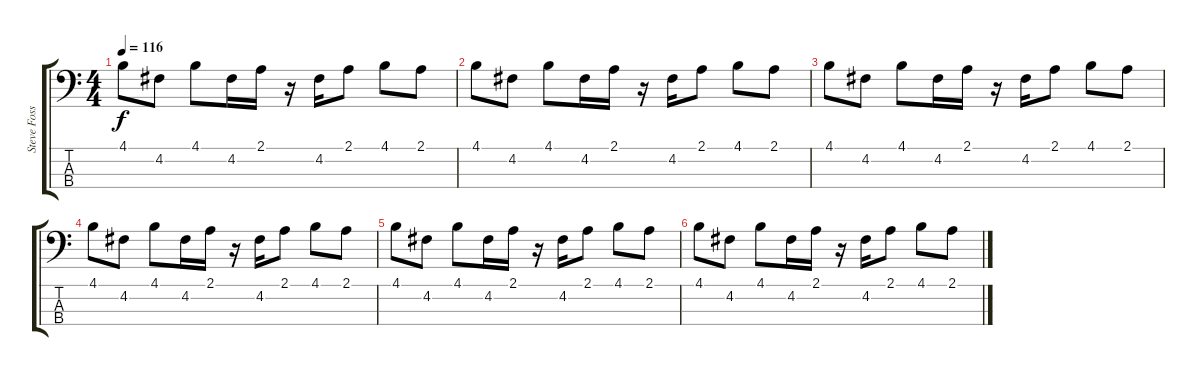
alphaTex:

\track ("Steve Fossen" "Steve Foss") {instrument electricbassfinger}
\staff {score tabs}
\tuning (G2 D2 A1 E1) {hide}
\ts (4 4)
\tempo 116
\clef f4
\ks c
4.1.8{dy f} 4.2.8 4.1.8 4.2.16 2.1.16 r.16 4.2.16 2.1.8 4.1.8 2.1.8 |
4.1.8 4.2.8 4.1.8 4.2.16 2.1.16 r.16 4.2.16 2.1.8 4.1.8 2.1.8 |
4.1.8 4.2.8 4.1.8 4.2.16 2.1.16 r.16 4.2.16 2.1.8 4.1.8 2.1.8 |
4.1.8 4.2.8 4.1.8 4.2.16 2.1.16 r.16 4.2.16 2.1.8 4.1.8 2.1.8 |
4.1.8 4.2.8 4.1.8 4.2.16 2.1.16 r.16 4.2.16 2.1.8 4.1.8 2.1.8 |
4.1.8 4.2.8 4.1.8 4.2.16 2.1.16 r.16 4.2.16 2.1.8 4.1.8 2.1.8
